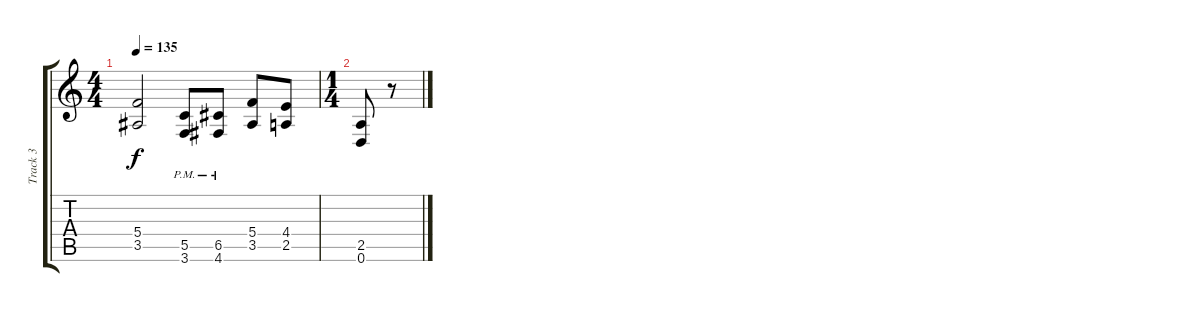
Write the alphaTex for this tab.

\track ("Track 3" "Track 3") {instrument distortionguitar}
\staff {score tabs}
\tuning (D4 A3 F3 C3 G2 D2) {hide}
\ts (4 4)
\tempo 135
\clef g2
\ks c
(5.4{t} 3.5{t}).2{dy f} (5.5{pm} 3.6{pm}).8 (6.5{pm} 4.6{pm}).8 (5.4 3.5).8 (4.4 2.5).8 |
\ts (1 4)
(2.5 0.6).8 r.8
